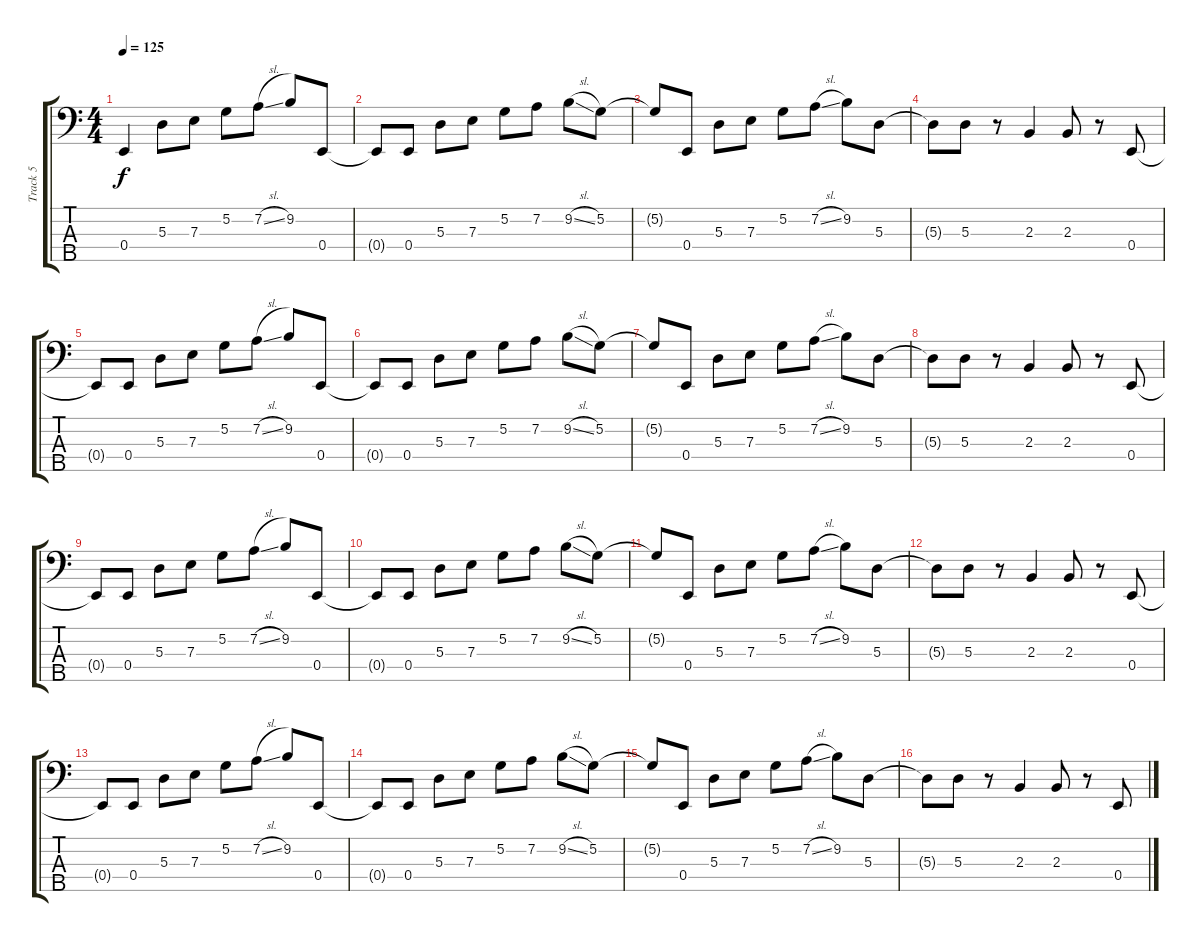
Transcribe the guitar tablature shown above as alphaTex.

\track ("Track 5" "Track 5") {instrument electricbassfinger}
\staff {score tabs}
\tuning (G2 D2 A1 E1 B0) {hide}
\ts (4 4)
\tempo 125
\clef f4
\ks c
0.4.4{dy f instrument electricbassfinger} 5.3.8 7.3.8 5.2.8 7.2{sl}.8 9.2.8 0.4.8 |
0.4{t}.8 0.4.8 5.3.8 7.3.8 5.2.8 7.2.8 9.2{sl}.8 5.2.8 |
5.2{t}.8 0.4.8 5.3.8 7.3.8 5.2.8 7.2{sl}.8 9.2.8 5.3.8 |
5.3{t}.8 5.3.8 r.8 2.3.4 2.3.8 r.8 0.4.8 |
0.4{t}.8 0.4.8 5.3.8 7.3.8 5.2.8 7.2{sl}.8 9.2.8 0.4.8 |
0.4{t}.8 0.4.8 5.3.8 7.3.8 5.2.8 7.2.8 9.2{sl}.8 5.2.8 |
5.2{t}.8 0.4.8 5.3.8 7.3.8 5.2.8 7.2{sl}.8 9.2.8 5.3.8 |
5.3{t}.8 5.3.8 r.8 2.3.4 2.3.8 r.8 0.4.8 |
0.4{t}.8 0.4.8 5.3.8 7.3.8 5.2.8 7.2{sl}.8 9.2.8 0.4.8 |
0.4{t}.8 0.4.8 5.3.8 7.3.8 5.2.8 7.2.8 9.2{sl}.8 5.2.8 |
5.2{t}.8 0.4.8 5.3.8 7.3.8 5.2.8 7.2{sl}.8 9.2.8 5.3.8 |
5.3{t}.8 5.3.8 r.8 2.3.4 2.3.8 r.8 0.4.8 |
0.4{t}.8 0.4.8 5.3.8 7.3.8 5.2.8 7.2{sl}.8 9.2.8 0.4.8 |
0.4{t}.8 0.4.8 5.3.8 7.3.8 5.2.8 7.2.8 9.2{sl}.8 5.2.8 |
5.2{t}.8 0.4.8 5.3.8 7.3.8 5.2.8 7.2{sl}.8 9.2.8 5.3.8 |
5.3{t}.8 5.3.8 r.8 2.3.4 2.3.8 r.8 0.4.8
